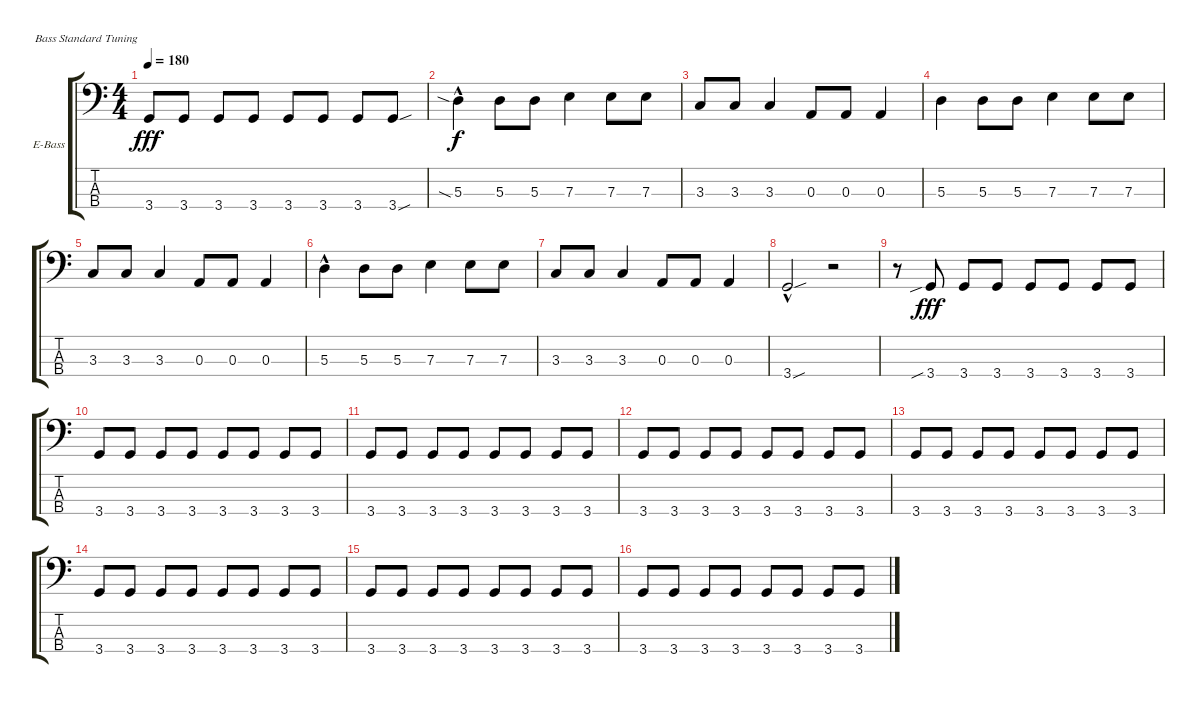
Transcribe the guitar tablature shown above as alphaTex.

\bracketExtendMode groupsimilarinstruments
\firstSystemTrackNameOrientation horizontal
\otherSystemsTrackNameOrientation horizontal
\track ("Äîðîæêà 3" "E-Bass") {instrument electricbasspick}
\staff {score tabs}
\tuning (G2 D2 A1 E1)
\ts (4 4)
\tempo 180
\clef f4
\ks c
3.4.8{dy fff} 3.4.8 3.4.8 3.4.8 3.4.8 3.4.8 3.4.8 3.4{sou}.8 |
5.3{sia hac}.4{dy f} 5.3.8 5.3.8 7.3.4 7.3.8 7.3.8 |
3.3.8 3.3.8 3.3.4 0.3.8 0.3.8 0.3.4 |
5.3.4 5.3.8 5.3.8 7.3.4 7.3.8 7.3.8 |
3.3.8 3.3.8 3.3.4 0.3.8 0.3.8 0.3.4 |
5.3{hac}.4 5.3.8 5.3.8 7.3.4 7.3.8 7.3.8 |
3.3.8 3.3.8 3.3.4 0.3.8 0.3.8 0.3.4 |
3.4{sou hac}.2 r.2 |
r.8 3.4{sib}.8{dy fff} 3.4.8 3.4.8 3.4.8 3.4.8 3.4.8 3.4.8 |
3.4.8 3.4.8 3.4.8 3.4.8 3.4.8 3.4.8 3.4.8 3.4.8 |
3.4.8 3.4.8 3.4.8 3.4.8 3.4.8 3.4.8 3.4.8 3.4.8 |
3.4.8 3.4.8 3.4.8 3.4.8 3.4.8 3.4.8 3.4.8 3.4.8 |
3.4.8 3.4.8 3.4.8 3.4.8 3.4.8 3.4.8 3.4.8 3.4.8 |
3.4.8 3.4.8 3.4.8 3.4.8 3.4.8 3.4.8 3.4.8 3.4.8 |
3.4.8 3.4.8 3.4.8 3.4.8 3.4.8 3.4.8 3.4.8 3.4.8 |
3.4.8 3.4.8 3.4.8 3.4.8 3.4.8 3.4.8 3.4.8 3.4.8
